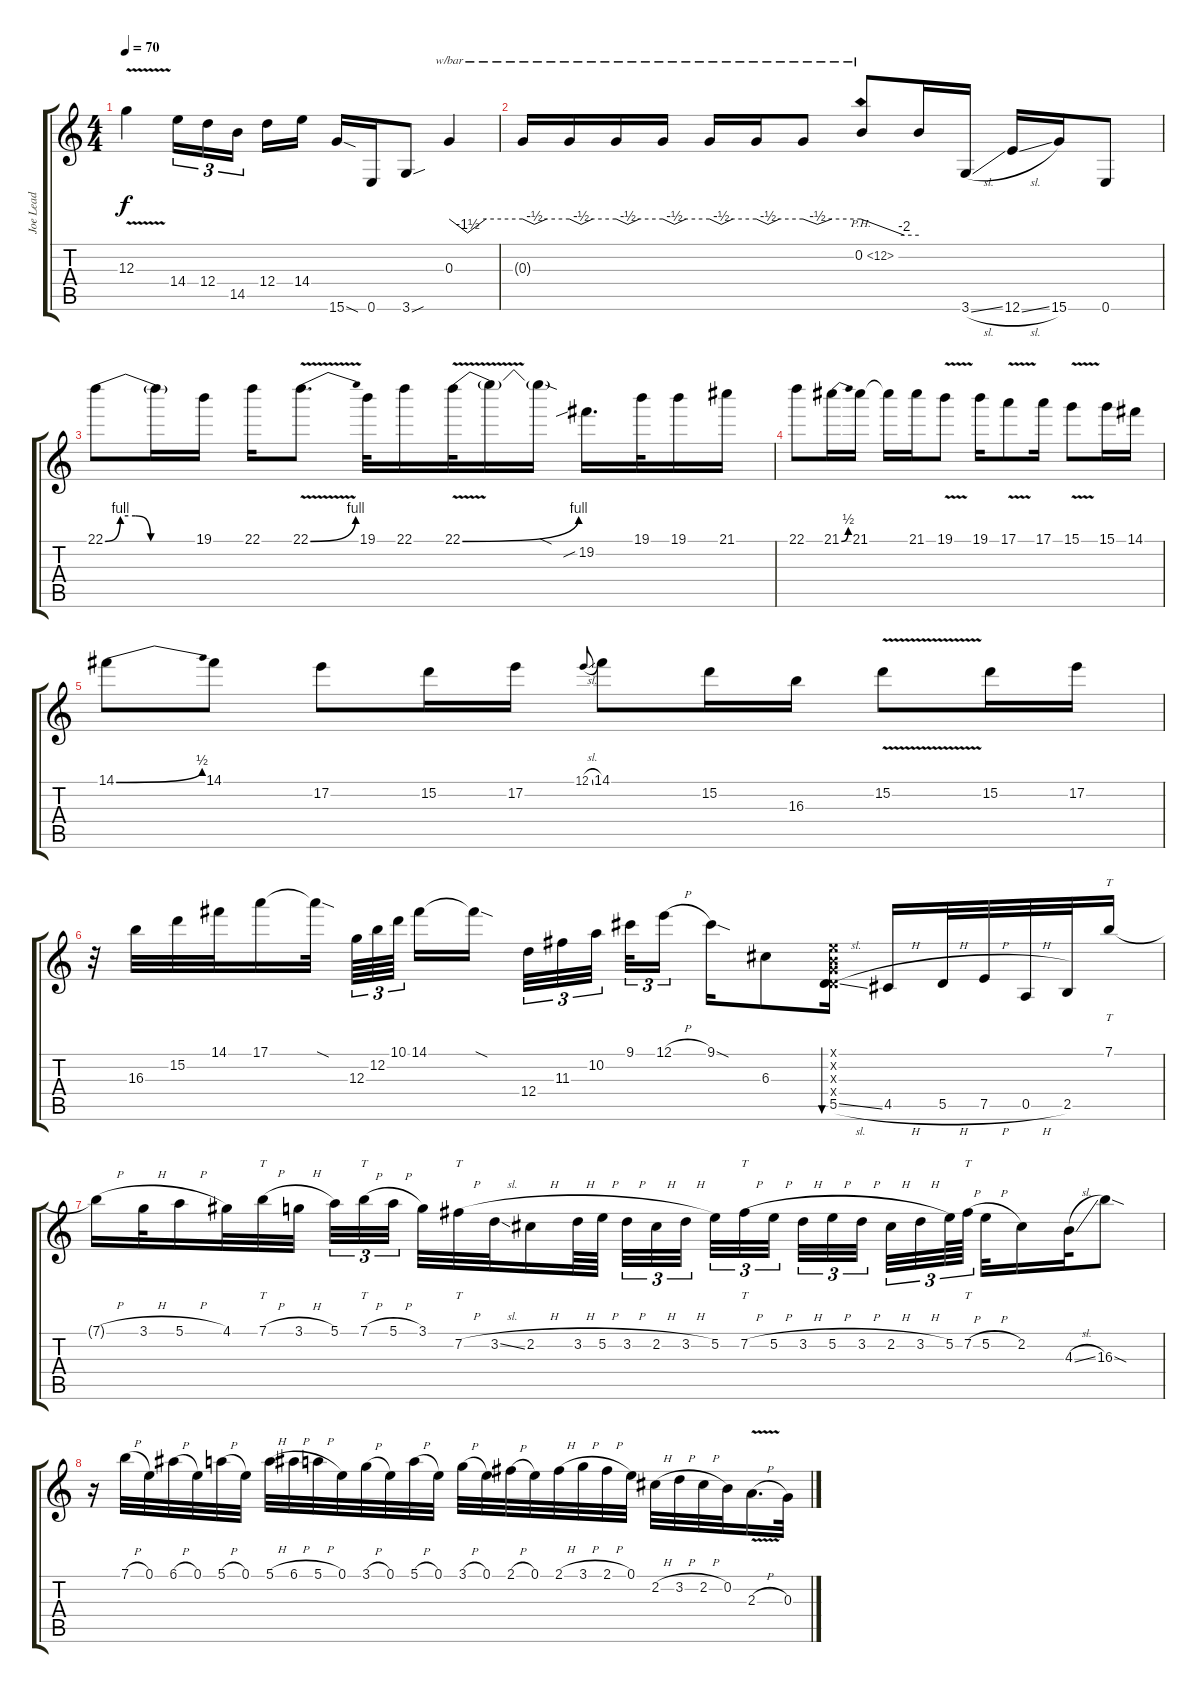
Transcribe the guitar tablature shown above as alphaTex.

\track ("Joe Lead" "Joe Lead") {instrument distortionguitar}
\staff {score tabs}
\tuning (E4 B3 G3 D3 A2 E2) {hide}
\ts (4 4)
\tempo 70
\clef g2
\ks c
12.3{v}.4{dy f} 14.4.16{tu (3 2)} 12.4.16{tu (3 2)} 14.5.16{tu (3 2) beam splitsecondary} 12.4.16 14.4.16 15.6{sod}.16 0.6.16 3.6{sou}.8 0.3.4{tbe (custom default 0 0 15 -6 30 0 60 0)} |
0.3{t}.16{tbe (custom default 0 0 15 -2 31 0 60 0)} 0.3{t}.16{tbe (custom default 0 0 15 -2 30 0 60 0)} 0.3{t}.16{tbe (custom default 0 0 15 -2 30 0 60 0)} 0.3{t}.16{tbe (custom default 0 0 15 -2 30 0 60 0)} 0.3{t}.16{tbe (custom default 0 0 15 -2 30 0 60 0)} 0.3{t}.16{tbe (custom default 0 0 15 -2 30 0 60 0)} 0.3{t}.8{tbe (custom default 0 0 15 -2 30 0 60 0)} 0.2{ph 12}.8{tbe (custom default 0 0 45 -8 60 -8)} 0.2{t}.16 3.6{sl}.16 12.6{sl}.16 15.6.16 0.6.8 |
22.1{be (custom 0 0 10 4 20 4 30 0 60 0)}.8 22.1{t}.16 19.1.16 22.1.16 22.1{be (bend 0 0 60 4) v}.8{d} 19.1.32 22.1.16 22.1{be (bend 0 0 60 4) v}.32 22.1{t}.16 22.1{sod t}.16 19.2{sib}.16{d} 19.1.32 19.1.16 21.1.16 |
22.1.8 21.1{be (bend 0 0 60 2)}.16 21.1.16 21.1{t}.16 21.1.16 19.1{v}.8 19.1.16 17.1{v}.8 17.1.16 15.1{v}.8 15.1.16 14.1.16 |
14.1{be (bend 0 0 60 2)}.8 14.1.8 17.2.8 15.2.16 17.2.16 12.1{sl}.8{gr onbeat} 14.1.8 15.2.16 16.3.16 15.2{v}.8 15.2.16 17.2.16 |
r.32 16.3.32 15.2.32 14.1.32 17.1.16 17.1{sod t}.32{beam splitsecondary} 12.3.64{tu (3 2)} 12.2.64{tu (3 2)} 10.1.64{tu (3 2)} 14.1.16 14.1{sod t}.16{beam splitsecondary} 12.4.32{tu (3 2)} 11.3.32{tu (3 2)} 10.2.32{tu (3 2) beam splitsecondary} 9.1.32{tu (3 2)} 12.1{h}.16{tu (3 2)} 9.1{sod}.16 6.3.8 (0.1{x} 0.2{x} 0.3{x} 0.4{x} 5.5{sl}).16{bu 120} 4.5{h}.16 5.5{h}.32 7.5{h}.32 0.5{h}.32 2.5.32 7.1.16{tt} |
7.1{h t}.16 3.1{h}.32 5.1{h}.16 4.1.32 7.1{h}.32{tt} 3.1{h}.32 5.1.32{tu (3 2)} 7.1{h}.32{tt tu (3 2)} 5.1{h}.32{tu (3 2) beam splitsecondary} 3.1.32 7.2{h}.32{tt} 3.2{sl}.32 2.2{h}.16 3.2{h}.64 5.2{h}.64 3.2{h}.32{tu (3 2)} 2.2{h}.32{tu (3 2)} 3.2{h}.32{tu (3 2) beam splitsecondary} 5.2.32{tu (3 2)} 7.2{h}.32{tt tu (3 2)} 5.2{h}.32{tu (3 2) beam splitsecondary} 3.2{h}.32{tu (3 2)} 5.2{h}.32{tu (3 2)} 3.2{h}.32{tu (3 2) beam splitsecondary} 2.2{h}.32{tu (3 2)} 3.2{h}.32{tu (3 2)} 5.2.64{tu (3 2)} 7.2{h}.64{tt tu (3 2)} 5.2{h}.32 2.2.16 4.3{sl}.32 16.3{sod}.8 |
r.16 7.1{h}.32 0.1.32 6.1{h}.32 0.1.32 5.1{h}.32 0.1.32 5.1{h}.32 6.1{h}.32 5.1{h}.32 0.1.32 3.1{h}.32 0.1.32 5.1{h}.32 0.1.32 3.1{h}.32 0.1.32 2.1{h}.32 0.1.32 2.1{h}.32 3.1{h}.32 2.1{h}.32 0.1.32 2.2{h}.32 3.2{h}.32 2.2{h}.32 0.2.32 2.3{v h}.16{d} 0.3.32
